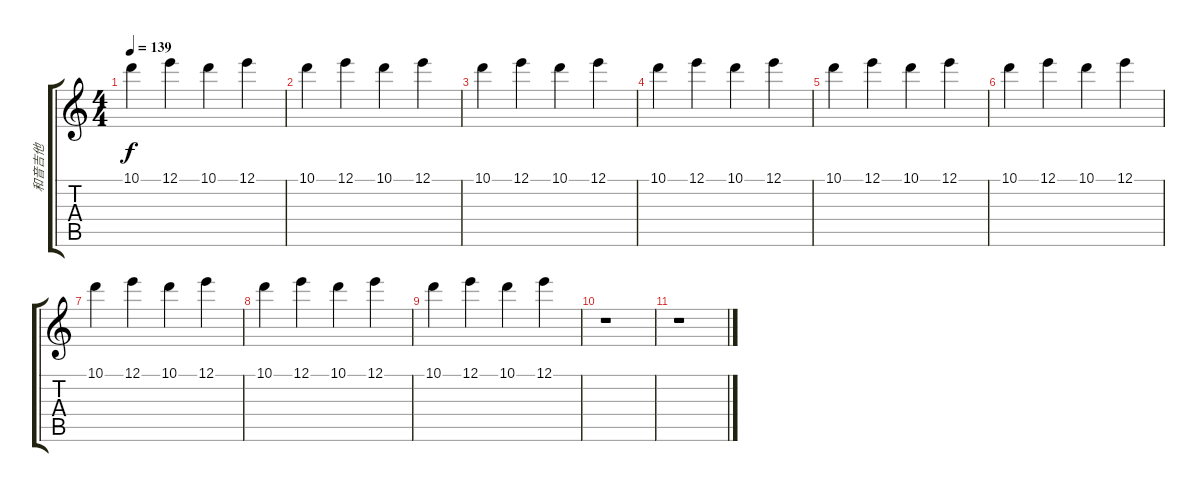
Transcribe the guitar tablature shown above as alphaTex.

\track ("和音吉他" "和音吉他") {instrument distortionguitar}
\staff {score tabs}
\tuning (E4 B3 G3 D3 A2 E2) {hide}
\ts (4 4)
\tempo 139
\clef g2
\ks c
10.1.4{dy f} 12.1.4 10.1.4 12.1.4 |
10.1.4 12.1.4 10.1.4 12.1.4 |
10.1.4 12.1.4 10.1.4 12.1.4 |
10.1.4 12.1.4 10.1.4 12.1.4 |
10.1.4 12.1.4 10.1.4 12.1.4 |
10.1.4 12.1.4 10.1.4 12.1.4 |
10.1.4 12.1.4 10.1.4 12.1.4 |
10.1.4 12.1.4 10.1.4 12.1.4 |
10.1.4 12.1.4 10.1.4 12.1.4 |
r.1 |
r.1
